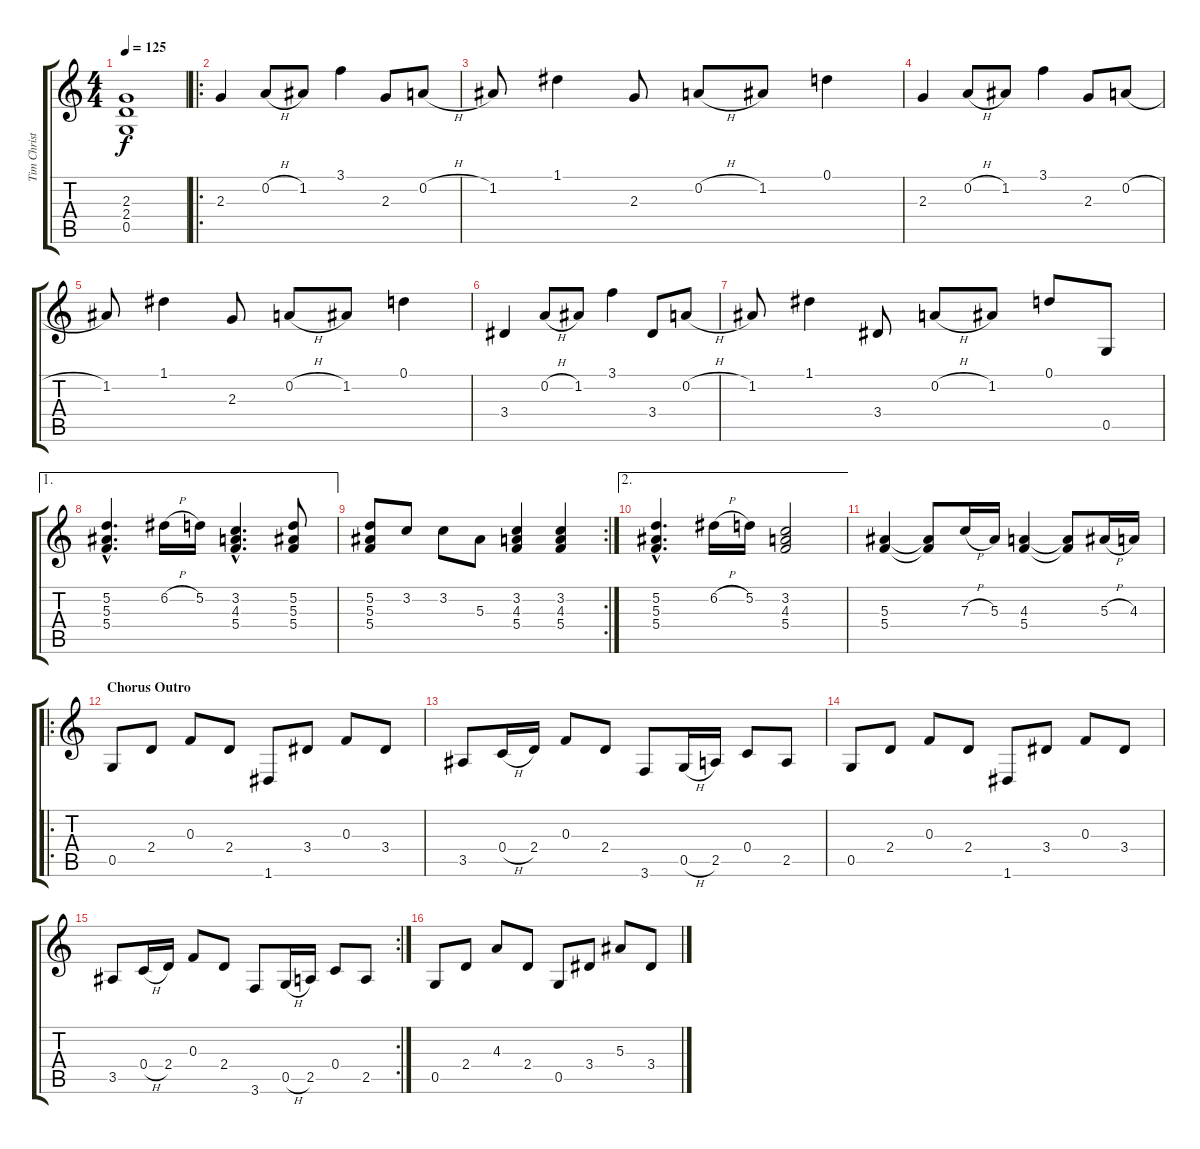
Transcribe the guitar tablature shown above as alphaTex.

\track ("Tim Christensen (Guitar 2)" "Tim Christ") {instrument overdrivenguitar}
\staff {score tabs}
\tuning (D4 A3 F3 C3 G2 D2) {hide}
\ts (4 4)
\tempo 125
\clef g2
\ks c
(2.3 2.4 0.5).1{dy f} |
\ro
2.3.4 0.2{h}.8 1.2.8 3.1.4 2.3.8 0.2{h}.8 |
1.2.8 1.1.4 2.3.8 0.2{h}.8 1.2.8 0.1.4 |
2.3.4 0.2{h}.8 1.2.8 3.1.4 2.3.8 0.2{h}.8 |
1.2.8 1.1.4 2.3.8 0.2{h}.8 1.2.8 0.1.4 |
3.4.4 0.2{h}.8 1.2.8 3.1.4 3.4.8 0.2{h}.8 |
1.2.8 1.1.4 3.4.8 0.2{h}.8 1.2.8 0.1.8 0.5.8 |
\ae 1
(5.2{hac} 5.3{hac} 5.4{hac}).4{d} 6.2{h}.16 5.2.16 (3.2{hac} 4.3{hac} 5.4{hac}).4{d} (5.2 5.3 5.4).8 |
\rc 2
(5.2 5.3 5.4).8 3.2.8 3.2.8 5.3.8 (3.2 4.3 5.4).4 (3.2 4.3 5.4).4 |
\ae 2
(5.2{hac} 5.3{hac} 5.4{hac}).4{d} 6.2{h}.16 5.2.16 (3.2 4.3 5.4).2 |
(5.3 5.4).4 (5.3{t} 5.4{t}).8 7.3{h}.16 5.3.16 (4.3 5.4).4 (4.3{t} 5.4{t}).8 5.3{h}.16 4.3.16 |
\ro
\section ("" "Chorus Outro")
0.5.8 2.4.8 0.3.8 2.4.8 1.6.8 3.4.8 0.3.8 3.4.8 |
3.5.8 0.4{h}.16 2.4.16 0.3.8 2.4.8 3.6.8 0.5{h}.16 2.5.16 0.4.8 2.5.8 |
0.5.8 2.4.8 0.3.8 2.4.8 1.6.8 3.4.8 0.3.8 3.4.8 |
\rc 2
3.5.8 0.4{h}.16 2.4.16 0.3.8 2.4.8 3.6.8 0.5{h}.16 2.5.16 0.4.8 2.5.8 |
0.5.8 2.4.8 4.3.8 2.4.8 0.5.8 3.4.8 5.3.8 3.4.8
